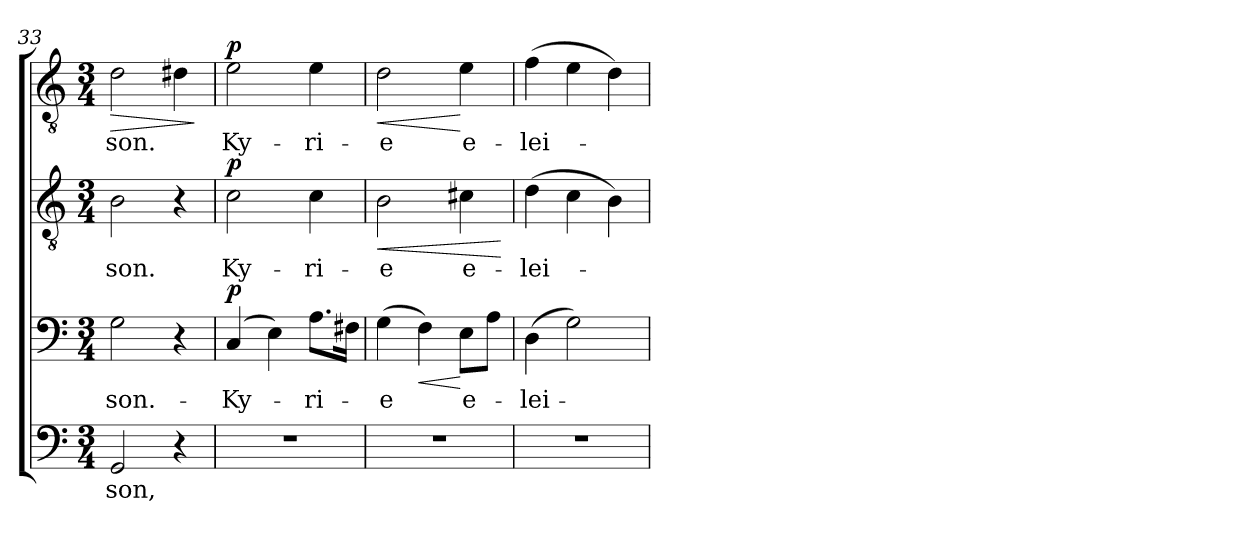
**kern	**text	**kern	**text	**dynam	**kern	**text	**dynam	**kern	**text	**dynam
*part4	*part4	*part3	*part3	*part3	*part2	*part2	*part2	*part1	*part1	*part1
*staff4	*staff4	*staff3	*staff3	*staff3	*staff2	*staff2	*staff2	*staff1	*staff1	*staff1
*clefF4	*	*clefF4	*	*	*clefGv2	*	*	*clefGv2	*	*
*k[]	*	*k[]	*	*	*k[]	*	*	*k[]	*	*
*C:	*	*C:	*	*	*C:	*	*	*C:	*	*
*M3/4	*	*M3/4	*	*	*M3/4	*	*	*M3/4	*	*
=33	=33	=33	=33	=33	=33	=33	=33	=33	=33	=33
!	!LO:LY:b	!	!LO:LY:b	!	!	!LO:LY:b	!	!	!LO:LY:b	!LO:HP:b
2GG/	-son,	2G\	-son.-	.	2B\	-son.	.	2d\	-son.	>
4r	.	4r	.	.	4r	.	.	4d#X\	.	.
.	.	.	.	.	.	.	.	.	.	]
=34	=34	=34	=34	=34	=34	=34	=34	=34	=34	=34
!	!	!	!LO:LY:b	!LO:DY:a	!	!LO:LY:b	!LO:DY:a	!	!LO:LY:b	!LO:DY:a
2.r	.	(4C/	-Ky-	p	2c\	Ky-	p	2e\	Ky-	p
.	.	4E\)	.	.	.	.	.	.	.	.
!	!	!	!LO:LY:b	!	!	!LO:LY:b	!	!	!LO:LY:b	!
.	.	8.A\L	-ri-	.	4c\	-ri-	.	4e\	-ri-	.
.	.	16F#X\Jk	.	.	.	.	.	.	.	.
=35	=35	=35	=35	=35	=35	=35	=35	=35	=35	=35
!	!	!	!LO:LY:b	!	!	!LO:LY:b	!LO:HP:b	!	!LO:LY:b	!LO:HP:b
2.r	.	(>4G\	-e	.	2B\	-e	<	2d\	-e	<
!	!	!	!	!LO:HP:b	!	!	!	!	!	!
.	.	4F\)	.	<	.	.	.	.	.	.
!	!	!	!LO:LY:b	!	!	!LO:LY:b	!	!	!LO:LY:b	!
.	.	8E\L	e-	[	4c#X\	e-	.	4e\	e-	[
.	.	8A\J	.	.	.	.	.	.	.	.
.	.	.	.	.	.	.	[	.	.	.
=36	=36	=36	=36	=36	=36	=36	=36	=36	=36	=36
!	!	!	!LO:LY:b	!	!	!LO:LY:b	!	!	!LO:LY:b	!
2.r	.	(>4D\	-lei-	.	(>4d\	-lei-	.	(>4f\	-lei-	.
.	.	2G\)	.	.	4c\	.	.	4e\	.	.
.	.	.	.	.	4B\)	.	.	4d\)	.	.
=	=	=	=	=	=	=	=	=	=	=
*-	*-	*-	*-	*-	*-	*-	*-	*-	*-	*-
